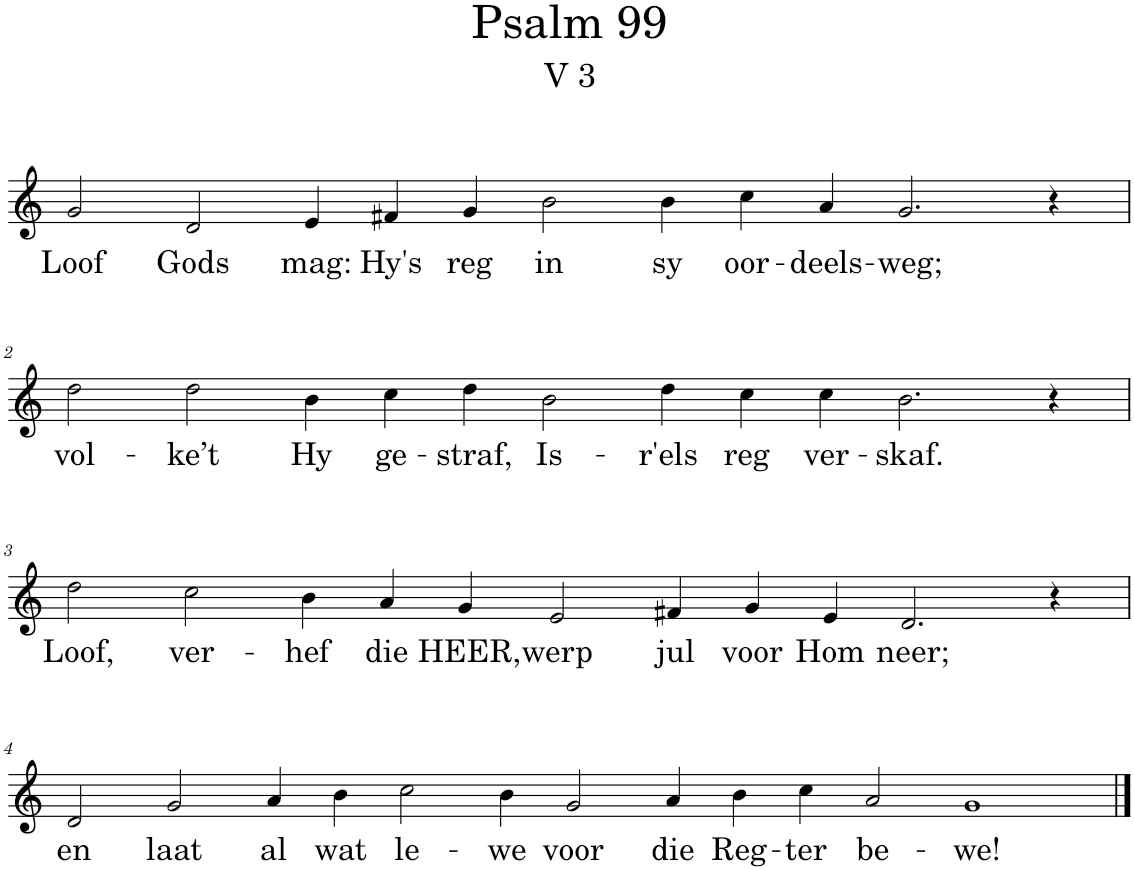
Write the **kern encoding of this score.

**kern	**text
*part1	*part1
*staff1	*staff1
*I"Pipe Organ	*
*I'Org.	*
*clefG2	*
*k[]	*
*M16/4	*
=1	=1
!	!LO:LY:b
2g/	Loof
!	!LO:LY:b
2d/	Gods
!	!LO:LY:b
4e/	mag:
!	!LO:LY:b
4f#X/	Hy's
!	!LO:LY:b
4g/	reg
!	!LO:LY:b
2b\	in
!	!LO:LY:b
4b\	sy
!	!LO:LY:b
4cc\	oor-
!	!LO:LY:b
4a/	-deels-
!	!LO:LY:b
2.g/	-weg;
4r	.
!!LO:LB:g=z
=2	=2
!	!LO:LY:b
2dd\	vol-
!	!LO:LY:b
2dd\	-ke’t
!	!LO:LY:b
4b\	Hy
!	!LO:LY:b
4cc\	ge-
!	!LO:LY:b
4dd\	-straf,
!	!LO:LY:b
2b\	Is-
!	!LO:LY:b
4dd\	-r'els
!	!LO:LY:b
4cc\	reg
!	!LO:LY:b
4cc\	ver-
!	!LO:LY:b
2.b\	-skaf.
4r	.
!!LO:LB:g=z
=3	=3
!	!LO:LY:b
2dd\	Loof,
!	!LO:LY:b
2cc\	ver-
!	!LO:LY:b
4b\	-hef
!	!LO:LY:b
4a/	die
!	!LO:LY:b
4g/	HEER,
!	!LO:LY:b
2e/	werp
!	!LO:LY:b
4f#X/	jul
!	!LO:LY:b
4g/	voor
!	!LO:LY:b
4e/	Hom
!	!LO:LY:b
2.d/	neer;
4r	.
!!LO:LB:g=z
=4	=4
*M20/4	*
!	!LO:LY:b
2d/	en
!	!LO:LY:b
2g/	laat
!	!LO:LY:b
4a/	al
!	!LO:LY:b
4b\	wat
!	!LO:LY:b
2cc\	le-
!	!LO:LY:b
4b\	-we
!	!LO:LY:b
2g/	voor
!	!LO:LY:b
4a/	die
!	!LO:LY:b
4b\	Reg-
!	!LO:LY:b
4cc\	-ter
!	!LO:LY:b
2a/	be-
!	!LO:LY:b
1g	-we!
==	==
*-	*-
